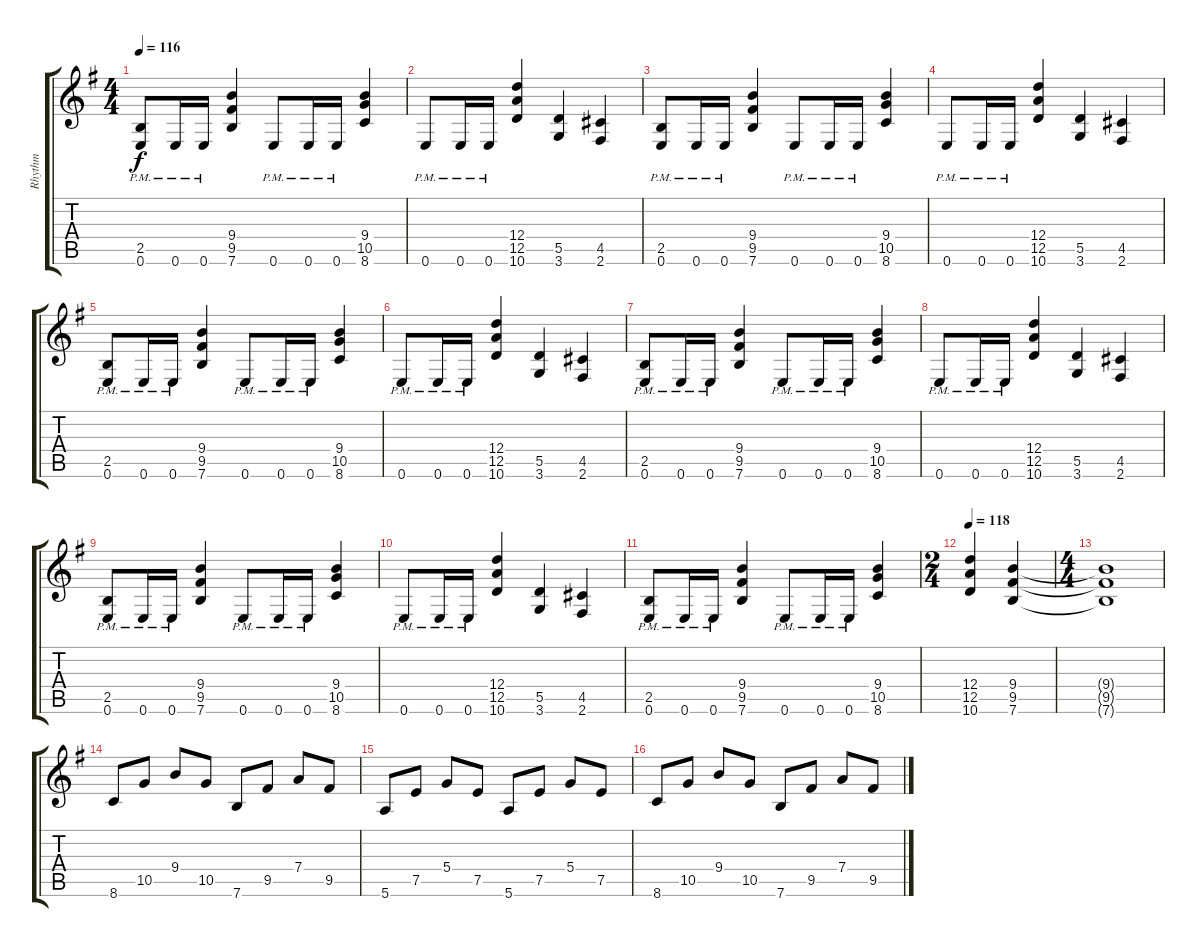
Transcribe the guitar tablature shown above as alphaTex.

\track ("Rhythm" "Rhythm") {instrument electricguitarclean}
\staff {score tabs}
\tuning (E4 B3 G3 D3 A2 E2) {hide}
\ts (4 4)
\tempo 116
\clef g2
\ks eminor
(2.5{pm} 0.6{pm}).8{dy f} 0.6{pm}.16 0.6{pm}.16 (9.4 9.5 7.6).4 0.6{pm}.8 0.6{pm}.16 0.6{pm}.16 (9.4 10.5 8.6).4 |
0.6{pm}.8 0.6{pm}.16 0.6{pm}.16 (12.4 12.5 10.6).4 (5.5 3.6).4 (4.5 2.6).4 |
(2.5{pm} 0.6{pm}).8 0.6{pm}.16 0.6{pm}.16 (9.4 9.5 7.6).4 0.6{pm}.8 0.6{pm}.16 0.6{pm}.16 (9.4 10.5 8.6).4 |
0.6{pm}.8 0.6{pm}.16 0.6{pm}.16 (12.4 12.5 10.6).4 (5.5 3.6).4 (4.5 2.6).4 |
(2.5{pm} 0.6{pm}).8 0.6{pm}.16 0.6{pm}.16 (9.4 9.5 7.6).4 0.6{pm}.8 0.6{pm}.16 0.6{pm}.16 (9.4 10.5 8.6).4 |
0.6{pm}.8 0.6{pm}.16 0.6{pm}.16 (12.4 12.5 10.6).4 (5.5 3.6).4 (4.5 2.6).4 |
(2.5{pm} 0.6{pm}).8 0.6{pm}.16 0.6{pm}.16 (9.4 9.5 7.6).4 0.6{pm}.8 0.6{pm}.16 0.6{pm}.16 (9.4 10.5 8.6).4 |
0.6{pm}.8 0.6{pm}.16 0.6{pm}.16 (12.4 12.5 10.6).4 (5.5 3.6).4 (4.5 2.6).4 |
(2.5{pm} 0.6{pm}).8 0.6{pm}.16 0.6{pm}.16 (9.4 9.5 7.6).4 0.6{pm}.8 0.6{pm}.16 0.6{pm}.16 (9.4 10.5 8.6).4 |
0.6{pm}.8 0.6{pm}.16 0.6{pm}.16 (12.4 12.5 10.6).4 (5.5 3.6).4 (4.5 2.6).4 |
(2.5{pm} 0.6{pm}).8 0.6{pm}.16 0.6{pm}.16 (9.4 9.5 7.6).4 0.6{pm}.8 0.6{pm}.16 0.6{pm}.16 (9.4 10.5 8.6).4 |
\ts (2 4)
\tempo 118
(12.4 12.5 10.6).4 (9.4 9.5 7.6).4 |
\ts (4 4)
(9.4{t} 9.5{t} 7.6{t}).1 |
8.6.8 10.5.8 9.4.8 10.5.8 7.6.8 9.5.8 7.4.8 9.5.8 |
5.6.8 7.5.8 5.4.8 7.5.8 5.6.8 7.5.8 5.4.8 7.5.8 |
8.6.8 10.5.8 9.4.8 10.5.8 7.6.8 9.5.8 7.4.8 9.5.8
